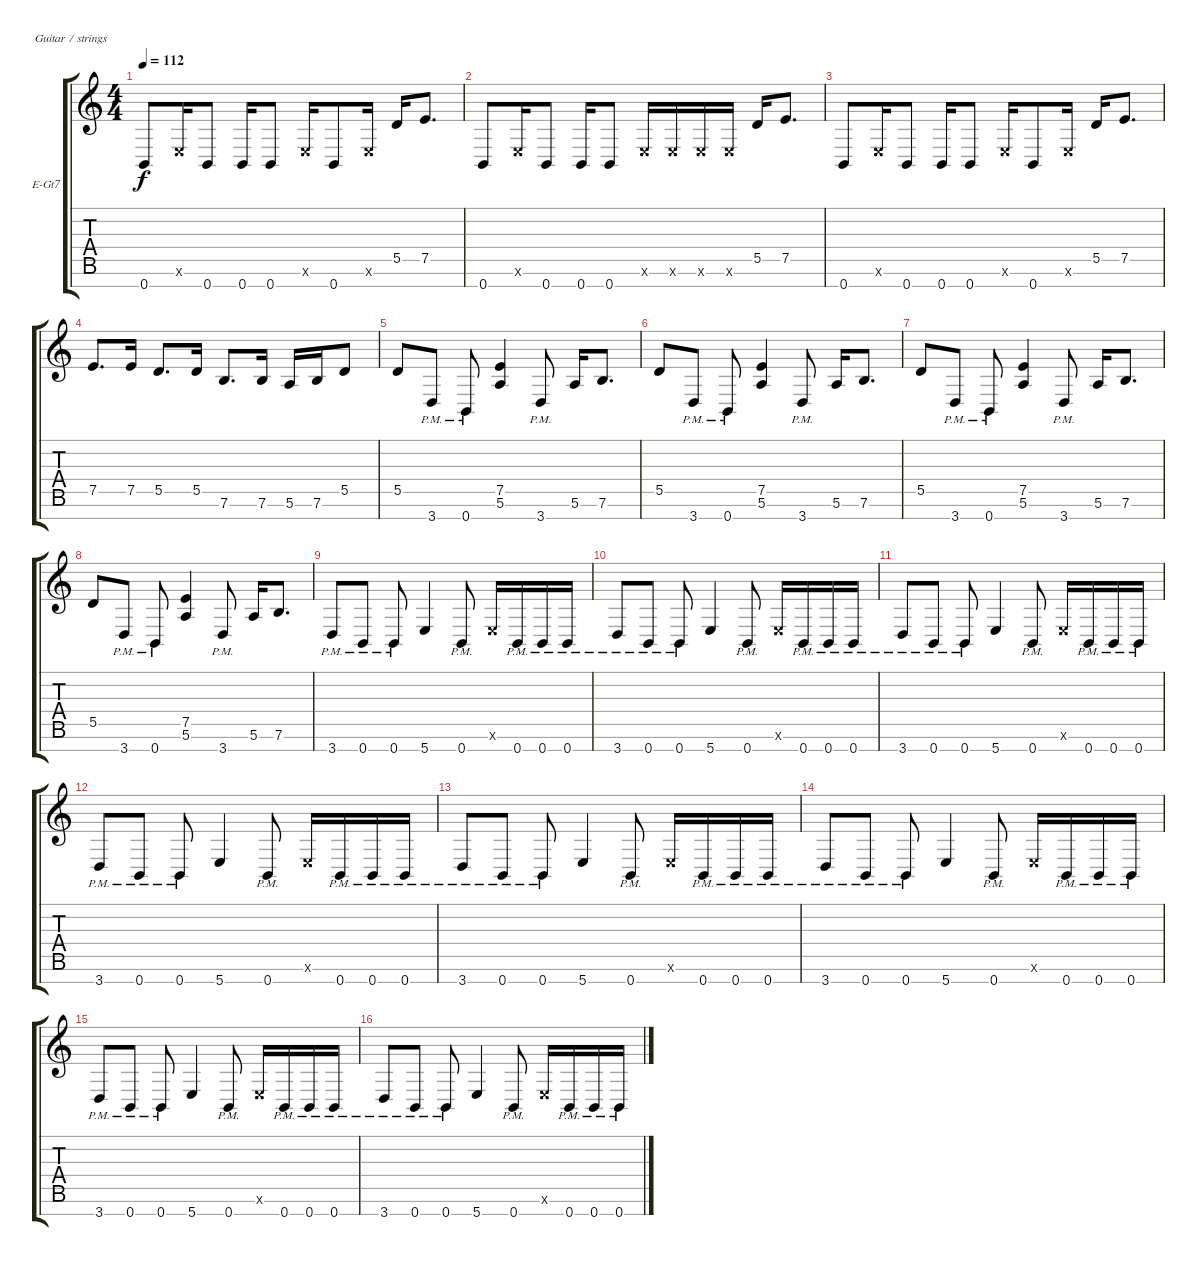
\bracketExtendMode groupsimilarinstruments
\firstSystemTrackNameOrientation horizontal
\otherSystemsTrackNameOrientation horizontal
\track ("Adam Jones" "E-Gt7") {mute instrument distortionguitar}
\staff {score tabs}
\tuning (E4 B3 G3 D3 A2 E2 B1)
\ts (4 4)
\beaming (8 2 2 2 2)
\tempo 112
\clef g2
\ks c
0.7.8{dy f instrument distortionguitar} 0.6{x}.16 0.7.8 0.7.16 0.7.8 0.6{x}.16 0.7.8 0.6{x}.16 5.5.16 7.5.8{d} |
0.7.8 0.6{x}.16 0.7.8 0.7.16 0.7.8 0.6{x}.16 0.6{x}.16 0.6{x}.16 0.6{x}.16 5.5.16 7.5.8{d} |
0.7.8 0.6{x}.16 0.7.8 0.7.16 0.7.8 0.6{x}.16 0.7.8 0.6{x}.16 5.5.16 7.5.8{d} |
7.5.8{d} 7.5.16 5.5.8{d} 5.5.16 7.6.8{d} 7.6.16 5.6.16 7.6.16 5.5.8 |
5.5.8 3.7{pm}.8 0.7{pm}.8 (7.5 5.6).4 3.7{pm}.8 5.6.16 7.6.8{d} |
5.5.8 3.7{pm}.8 0.7{pm}.8 (7.5 5.6).4 3.7{pm}.8 5.6.16 7.6.8{d} |
5.5.8 3.7{pm}.8 0.7{pm}.8 (7.5 5.6).4 3.7{pm}.8 5.6.16 7.6.8{d} |
5.5.8 3.7{pm}.8 0.7{pm}.8 (7.5 5.6).4 3.7{pm}.8 5.6.16 7.6.8{d} |
3.7{pm}.8 0.7{pm}.8 0.7{pm}.8 5.7.4 0.7{pm}.8 0.6{x}.16 0.7{pm}.16 0.7{pm}.16 0.7{pm}.16 |
3.7{pm}.8 0.7{pm}.8 0.7{pm}.8 5.7.4 0.7{pm}.8 0.6{x}.16 0.7{pm}.16 0.7{pm}.16 0.7{pm}.16 |
3.7{pm}.8 0.7{pm}.8 0.7{pm}.8 5.7.4 0.7{pm}.8 0.6{x}.16 0.7{pm}.16 0.7{pm}.16 0.7{pm}.16 |
3.7{pm}.8 0.7{pm}.8 0.7{pm}.8 5.7.4 0.7{pm}.8 0.6{x}.16 0.7{pm}.16 0.7{pm}.16 0.7{pm}.16 |
3.7{pm}.8 0.7{pm}.8 0.7{pm}.8 5.7.4 0.7{pm}.8 0.6{x}.16 0.7{pm}.16 0.7{pm}.16 0.7{pm}.16 |
3.7{pm}.8 0.7{pm}.8 0.7{pm}.8 5.7.4 0.7{pm}.8 0.6{x}.16 0.7{pm}.16 0.7{pm}.16 0.7{pm}.16 |
3.7{pm}.8 0.7{pm}.8 0.7{pm}.8 5.7.4 0.7{pm}.8 0.6{x}.16 0.7{pm}.16 0.7{pm}.16 0.7{pm}.16 |
3.7{pm}.8 0.7{pm}.8 0.7{pm}.8 5.7.4 0.7{pm}.8 0.6{x}.16 0.7{pm}.16 0.7{pm}.16 0.7{pm}.16
